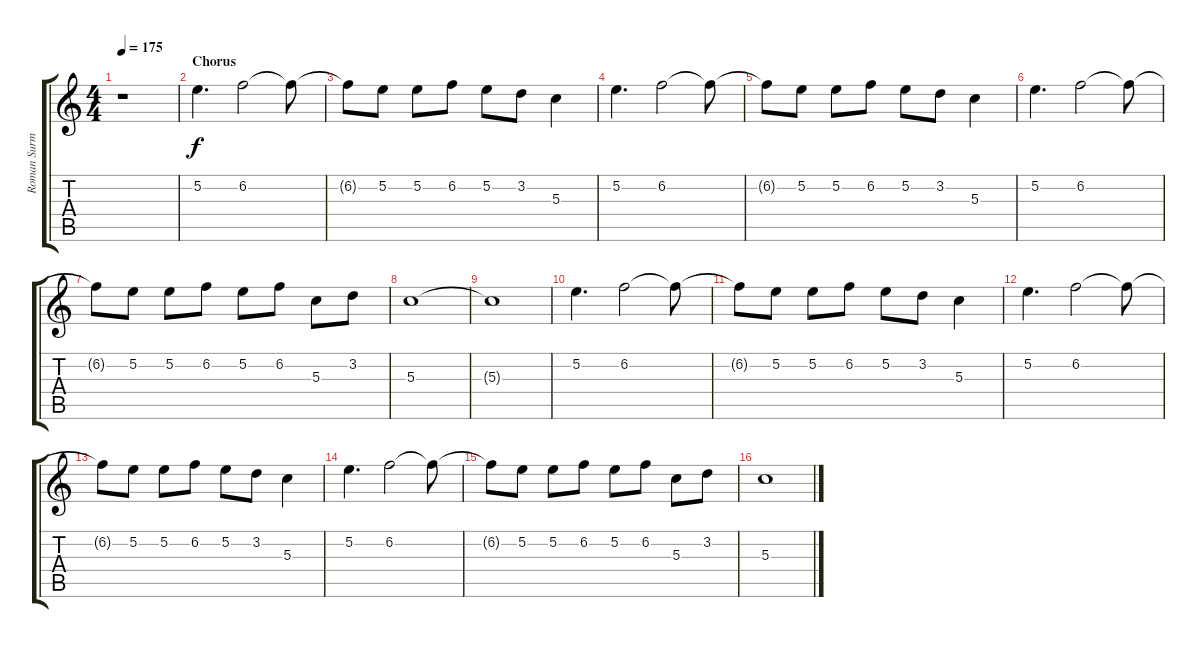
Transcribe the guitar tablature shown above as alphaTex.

\track ("Roman Surman (Lead)" "Roman Surm") {instrument overdrivenguitar}
\staff {score tabs}
\tuning (E4 B3 G3 D3 A2 E2) {hide}
\ts (4 4)
\tempo 175
\clef g2
\ks c
r.1{dy f} |
\section ("" "Chorus")
5.2.4{d} 6.2.2 6.2{t}.8 |
6.2{t}.8 5.2.8 5.2.8 6.2.8 5.2.8 3.2.8 5.3.4 |
5.2.4{d} 6.2.2 6.2{t}.8 |
6.2{t}.8 5.2.8 5.2.8 6.2.8 5.2.8 3.2.8 5.3.4 |
5.2.4{d} 6.2.2 6.2{t}.8 |
6.2{t}.8 5.2.8 5.2.8 6.2.8 5.2.8 6.2.8 5.3.8 3.2.8 |
5.3.1 |
5.3{t}.1 |
5.2.4{d} 6.2.2 6.2{t}.8 |
6.2{t}.8 5.2.8 5.2.8 6.2.8 5.2.8 3.2.8 5.3.4 |
5.2.4{d} 6.2.2 6.2{t}.8 |
6.2{t}.8 5.2.8 5.2.8 6.2.8 5.2.8 3.2.8 5.3.4 |
5.2.4{d} 6.2.2 6.2{t}.8 |
6.2{t}.8 5.2.8 5.2.8 6.2.8 5.2.8 6.2.8 5.3.8 3.2.8 |
5.3.1
